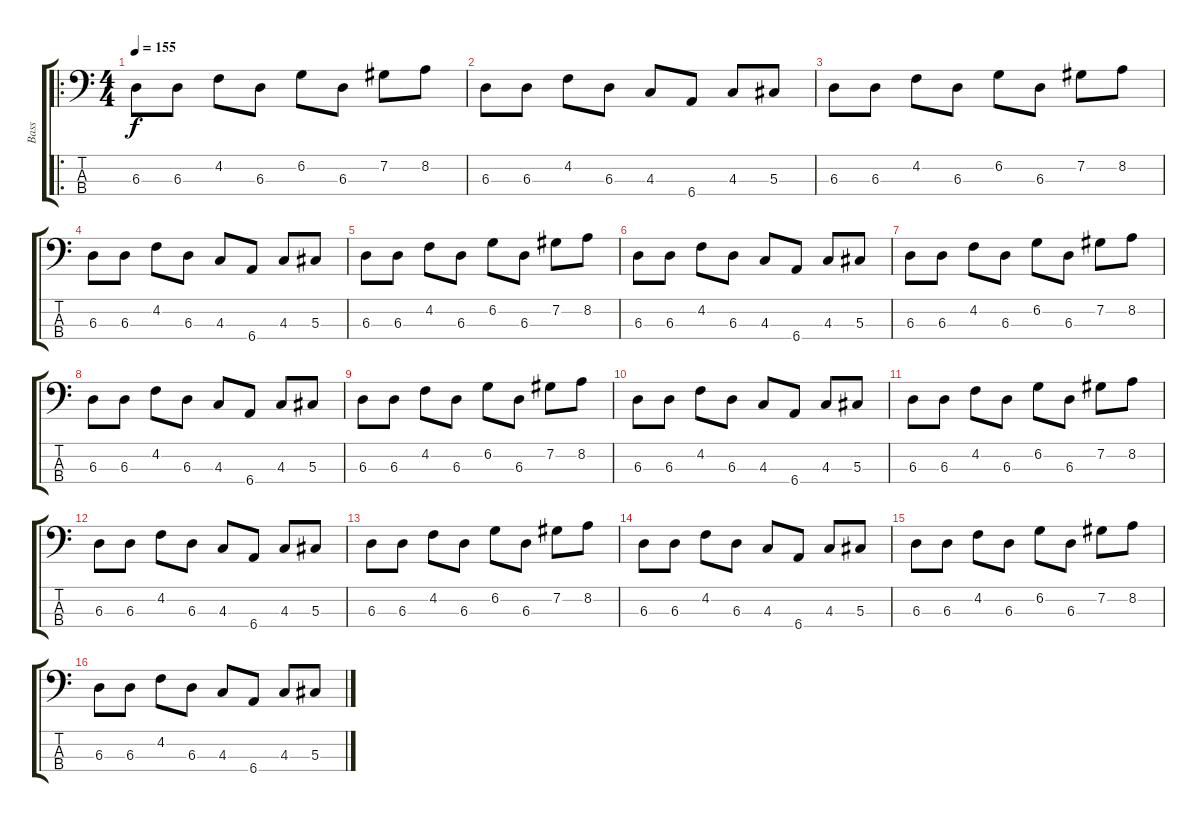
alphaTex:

\track ("Bass" "Bass") {instrument acousticbass}
\staff {score tabs}
\tuning (Gb2 Db2 Ab1 Eb1) {hide}
\ro
\ts (4 4)
\tempo 155
\clef f4
\ks c
6.3.8{dy f instrument acousticbass} 6.3.8 4.2.8 6.3.8 6.2.8 6.3.8 7.2.8 8.2.8 |
6.3.8 6.3.8 4.2.8 6.3.8 4.3.8 6.4.8 4.3.8 5.3.8 |
6.3.8 6.3.8 4.2.8 6.3.8 6.2.8 6.3.8 7.2.8 8.2.8 |
6.3.8 6.3.8 4.2.8 6.3.8 4.3.8 6.4.8 4.3.8 5.3.8 |
6.3.8 6.3.8 4.2.8 6.3.8 6.2.8 6.3.8 7.2.8 8.2.8 |
6.3.8 6.3.8 4.2.8 6.3.8 4.3.8 6.4.8 4.3.8 5.3.8 |
6.3.8 6.3.8 4.2.8 6.3.8 6.2.8 6.3.8 7.2.8 8.2.8 |
6.3.8 6.3.8 4.2.8 6.3.8 4.3.8 6.4.8 4.3.8 5.3.8 |
6.3.8 6.3.8 4.2.8 6.3.8 6.2.8 6.3.8 7.2.8 8.2.8 |
6.3.8 6.3.8 4.2.8 6.3.8 4.3.8 6.4.8 4.3.8 5.3.8 |
6.3.8 6.3.8 4.2.8 6.3.8 6.2.8 6.3.8 7.2.8 8.2.8 |
6.3.8 6.3.8 4.2.8 6.3.8 4.3.8 6.4.8 4.3.8 5.3.8 |
6.3.8 6.3.8 4.2.8 6.3.8 6.2.8 6.3.8 7.2.8 8.2.8 |
6.3.8 6.3.8 4.2.8 6.3.8 4.3.8 6.4.8 4.3.8 5.3.8 |
6.3.8 6.3.8 4.2.8 6.3.8 6.2.8 6.3.8 7.2.8 8.2.8 |
6.3.8 6.3.8 4.2.8 6.3.8 4.3.8 6.4.8 4.3.8 5.3.8
